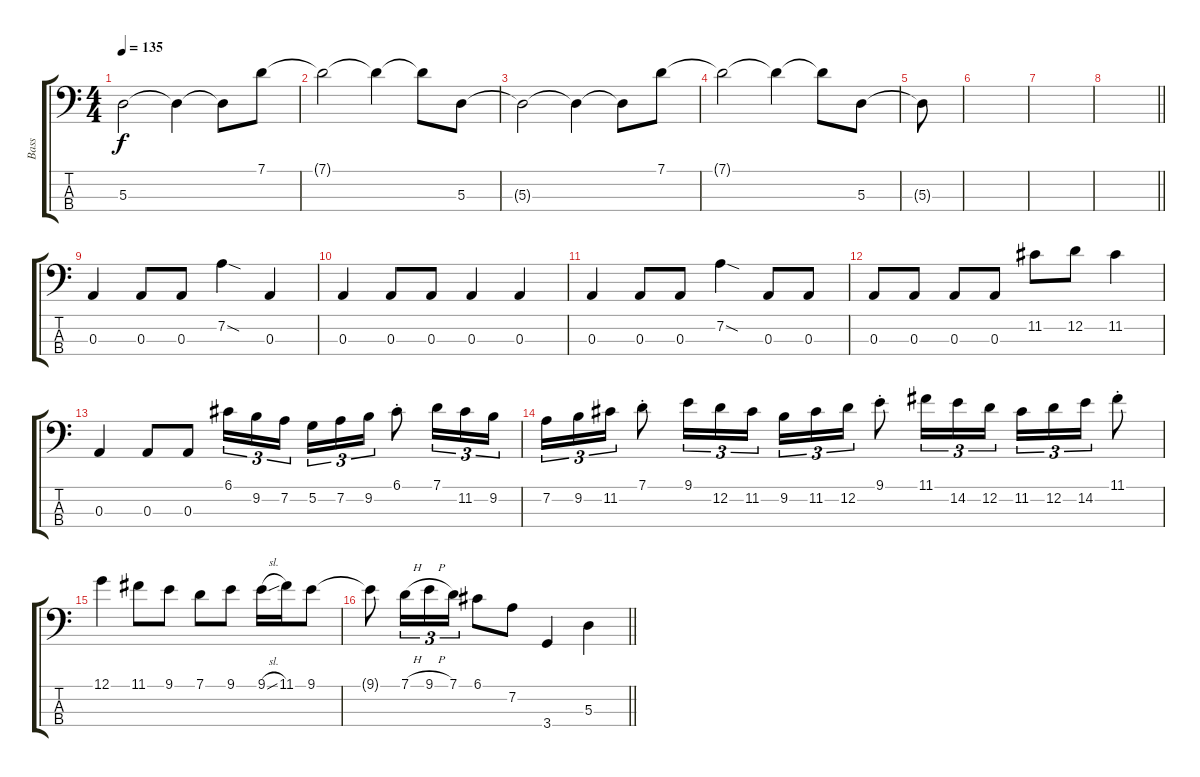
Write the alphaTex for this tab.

\track ("Bass" "Bass") {instrument electricbasspick}
\staff {score tabs}
\tuning (G2 D2 A1 E1) {hide}
\ts (4 4)
\tempo 135
\clef f4
\ks c
5.3{t}.2{dy f} 5.3{t}.4 5.3{t}.8 7.1.8 |
7.1{t}.2 7.1{t}.4 7.1{t}.8 5.3.8 |
5.3{t}.2 5.3{t}.4 5.3{t}.8 7.1.8 |
7.1{t}.2 7.1{t}.4 7.1{t}.8 5.3.8 |
5.3{t}.8 |
|
|
\barLineRight lightlight
|
0.3.4 0.3.8 0.3.8 7.2{sod}.4 0.3.4 |
0.3.4 0.3.8 0.3.8 0.3.4 0.3.4 |
0.3.4 0.3.8 0.3.8 7.2{sod}.4 0.3.8 0.3.8 |
0.3.8 0.3.8 0.3.8 0.3.8 11.2.8 12.2.8 11.2.4 |
0.3.4 0.3.8 0.3.8 6.1.16{tu (3 2)} 9.2.16{tu (3 2)} 7.2.16{tu (3 2)} 5.2.16{tu (3 2)} 7.2.16{tu (3 2)} 9.2.16{tu (3 2)} 6.1{st}.8 7.1.16{tu (3 2)} 11.2.16{tu (3 2)} 9.2.16{tu (3 2)} |
7.2.16{tu (3 2)} 9.2.16{tu (3 2)} 11.2.16{tu (3 2)} 7.1{st}.8 9.1.16{tu (3 2)} 12.2.16{tu (3 2)} 11.2.16{tu (3 2)} 9.2.16{tu (3 2)} 11.2.16{tu (3 2)} 12.2.16{tu (3 2)} 9.1{st}.8 11.1.16{tu (3 2)} 14.2.16{tu (3 2)} 12.2.16{tu (3 2)} 11.2.16{tu (3 2)} 12.2.16{tu (3 2)} 14.2.16{tu (3 2)} 11.1{st}.8 |
12.1.4 11.1.8 9.1.8 7.1.8 9.1.8 9.1{sl}.16 11.1.16 9.1.8 |
\barLineRight lightlight
9.1{t}.8 7.1{h}.16{tu (3 2)} 9.1{h}.16{tu (3 2)} 7.1.16{tu (3 2)} 6.1.8 7.2.8 3.4.4 5.3.4
